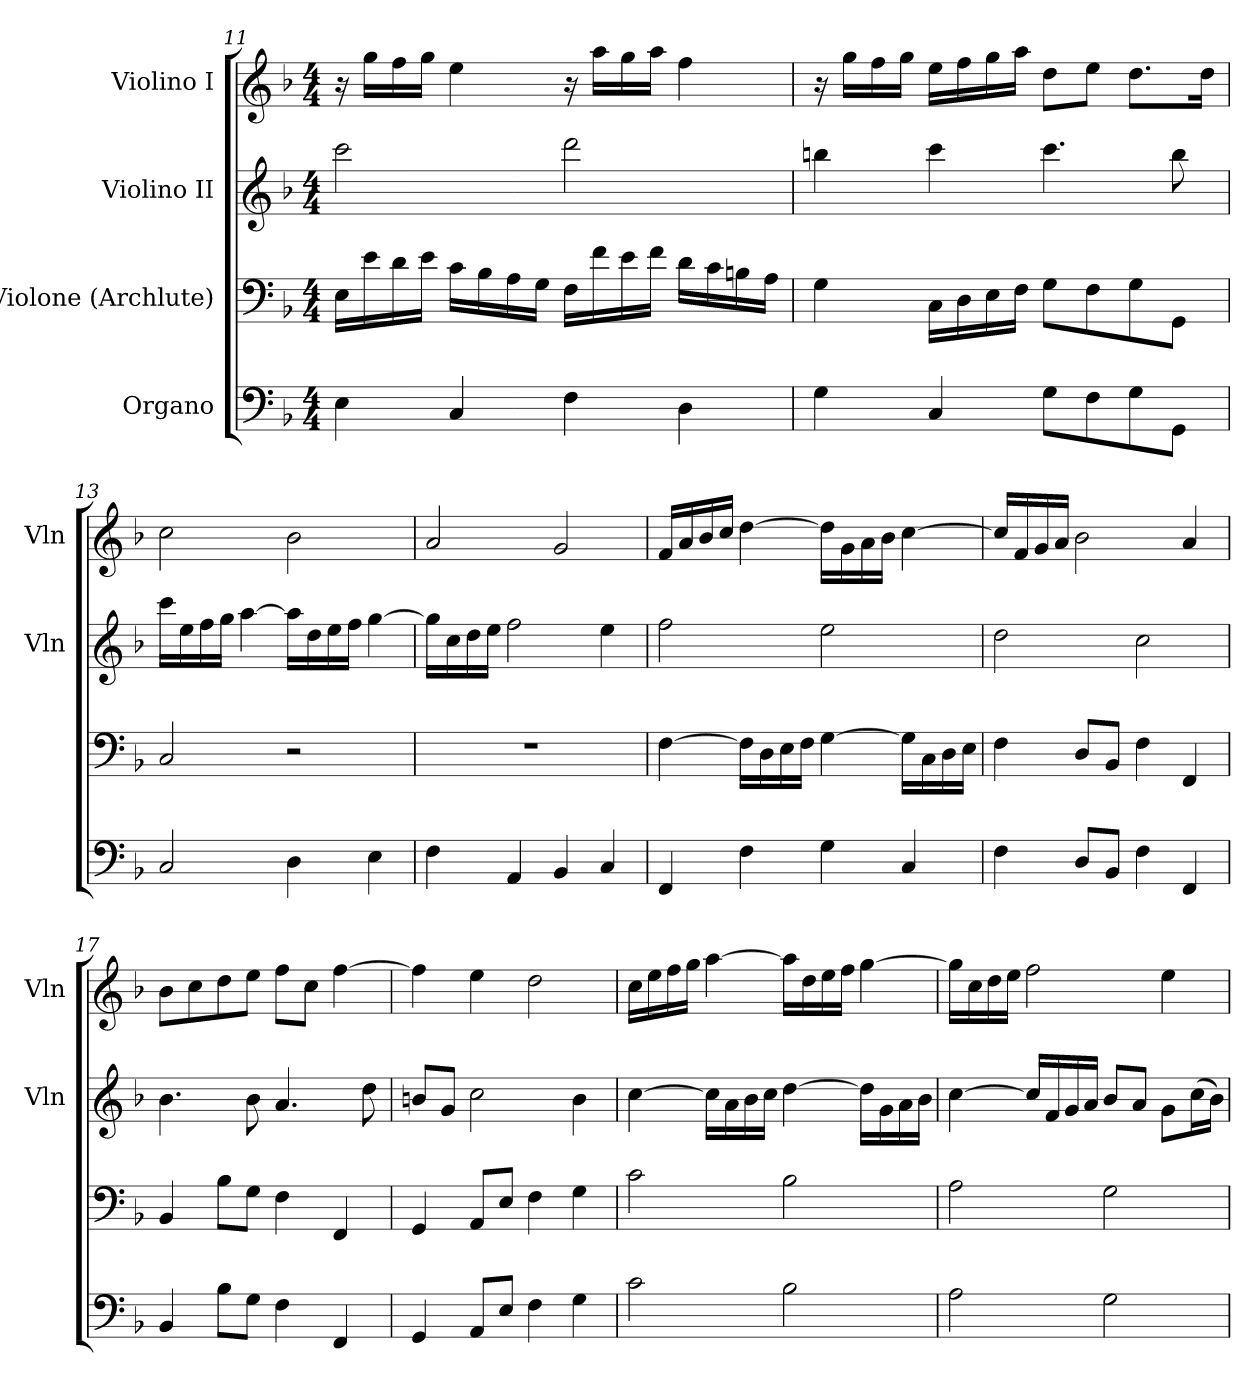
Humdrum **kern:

**kern	**kern	**kern	**kern
*part4	*part3	*part2	*part1
*staff4	*staff3	*staff2	*staff1
*I"Organo	*I"Violone (Archlute)	*I"Violino II	*I"Violino I
*	*	*I'Vln	*I'Vln
*clefF4	*clefF4	*clefG2	*clefG2
*k[b-]	*k[b-]	*k[b-]	*k[b-]
*F:	*F:	*F:	*F:
*M4/4	*M4/4	*M4/4	*M4/4
=11	=11	=11	=11
4E\	16E\LL	2ccc\	16r
.	16e\	.	16gg\LL
.	16d\	.	16ff\
.	16e\JJ	.	16gg\JJ
4C/	16c\LL	.	4ee\
.	16B-\	.	.
.	16A\	.	.
.	16G\JJ	.	.
4F\	16F\LL	2ddd\	16r
.	16f\	.	16aa\LL
.	16e\	.	16gg\
.	16f\JJ	.	16aa\JJ
4D\	16d\LL	.	4ff\
.	16c\	.	.
.	16Bn\	.	.
.	16A\JJ	.	.
=12	=12	=12	=12
4G\	4G\	4bbn\	16r
.	.	.	16gg\LL
.	.	.	16ff\
.	.	.	16gg\JJ
4C/	16C\LL	4ccc\	16ee\LL
.	16D\	.	16ff\
.	16E\	.	16gg\
.	16F\JJ	.	16aa\JJ
8G\L	8G\L	4.ccc\	8dd\L
8F\	8F\	.	8ee\J
8G\	8G\	.	8.dd\L
8GG\J	8GG\J	8bb\	.
.	.	.	16dd\Jk
=13	=13	=13	=13
2C/	2C/	16ccc\LL	2cc\
.	.	16ee\	.
.	.	16ff\	.
.	.	16gg\JJ	.
.	.	[4aa\	.
4D\	2r	16aa\LL]	2b-\
.	.	16dd\	.
.	.	16ee\	.
.	.	16ff\JJ	.
4E\	.	[4gg\	.
=14	=14	=14	=14
4F\	1r	16gg\LL]	2a/
.	.	16cc\	.
.	.	16dd\	.
.	.	16ee\JJ	.
4AA/	.	2ff\	.
4BB-/	.	.	2g/
4C/	.	4ee\	.
=15	=15	=15	=15
4FF/	[4F\	2ff\	16f/LL
.	.	.	16a/
.	.	.	16b-/
.	.	.	16cc/JJ
4F\	16F\LL]	.	[4dd\
.	16D\	.	.
.	16E\	.	.
.	16F\JJ	.	.
4G\	[4G\	2ee\	16dd\LL]
.	.	.	16g\
.	.	.	16a\
.	.	.	16b-\JJ
4C/	16G\LL]	.	[4cc\
.	16C\	.	.
.	16D\	.	.
.	16E\JJ	.	.
=16	=16	=16	=16
4F\	4F\	2dd\	16cc/LL]
.	.	.	16f/
.	.	.	16g/
.	.	.	16a/JJ
8D/L	8D/L	.	2b-\
8BB-/J	8BB-/J	.	.
4F\	4F\	2cc\	.
4FF/	4FF/	.	4a/
=17	=17	=17	=17
4BB-/	4BB-/	4.b-\	8b-\L
.	.	.	8cc\
8B-\L	8B-\L	.	8dd\
8G\J	8G\J	8b-\	8ee\J
4F\	4F\	4.a/	8ff\L
.	.	.	8cc\J
4FF/	4FF/	.	[4ff\
.	.	8dd\	.
=18	=18	=18	=18
4GG/	4GG/	8bn/L	4ff\]
.	.	8g/J	.
8AA/L	8AA/L	2cc\	4ee\
8E/J	8E/J	.	.
4F\	4F\	.	2dd\
4G\	4G\	4b\	.
=19	=19	=19	=19
2c\	2c\	[4cc\	16cc\LL
.	.	.	16ee\
.	.	.	16ff\
.	.	.	16gg\JJ
.	.	16cc\LL]	[4aa\
.	.	16a\	.
.	.	16b-\	.
.	.	16cc\JJ	.
2B-\	2B-\	[4dd\	16aa\LL]
.	.	.	16dd\
.	.	.	16ee\
.	.	.	16ff\JJ
.	.	16dd\LL]	[4gg\
.	.	16g\	.
.	.	16a\	.
.	.	16b-\JJ	.
=20	=20	=20	=20
2A\	2A\	[4cc\	16gg\LL]
.	.	.	16cc\
.	.	.	16dd\
.	.	.	16ee\JJ
.	.	16cc/LL]	2ff\
.	.	16f/	.
.	.	16g/	.
.	.	16a/JJ	.
2G\	2G\	8b-/L	.
.	.	8a/J	.
.	.	8g\L	4ee\
.	.	(16cc\L	.
.	.	16b-\JJ)	.
=	=	=	=
*-	*-	*-	*-
